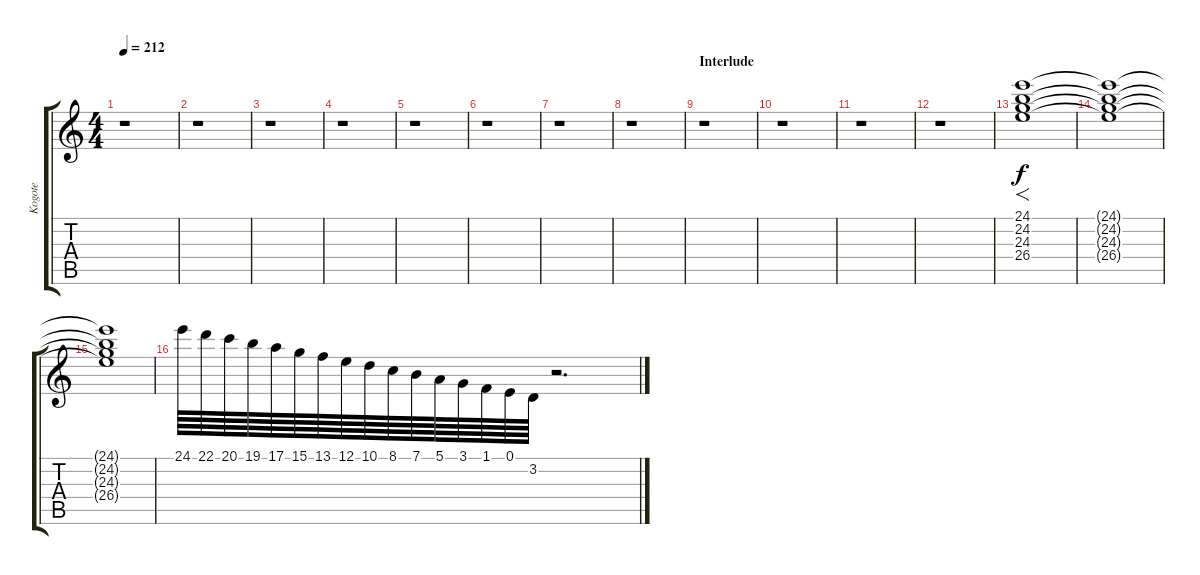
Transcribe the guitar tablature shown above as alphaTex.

\track ("Kogote" "Kogote") {instrument drawbarorgan}
\staff {score tabs}
\tuning (E4 B3 G3 D3 A2 E2) {hide}
\ts (4 4)
\tempo 212
\clef g2
\ks c
r.1{dy f} |
r.1 |
r.1 |
r.1 |
r.1 |
r.1 |
r.1 |
r.1 |
\section ("" "Interlude")
r.1 |
r.1 |
r.1 |
r.1 |
(24.1 24.2 24.3 26.4).1{f} |
(24.1{t} 24.2{t} 24.3{t} 26.4{t}).1 |
(24.1{t} 24.2{t} 24.3{t} 26.4{t}).1 |
24.1.64 22.1.64 20.1.64 19.1.64 17.1.64 15.1.64 13.1.64 12.1.64 10.1.64 8.1.64 7.1.64 5.1.64 3.1.64 1.1.64 0.1.64 3.2.64 r.2{d}
